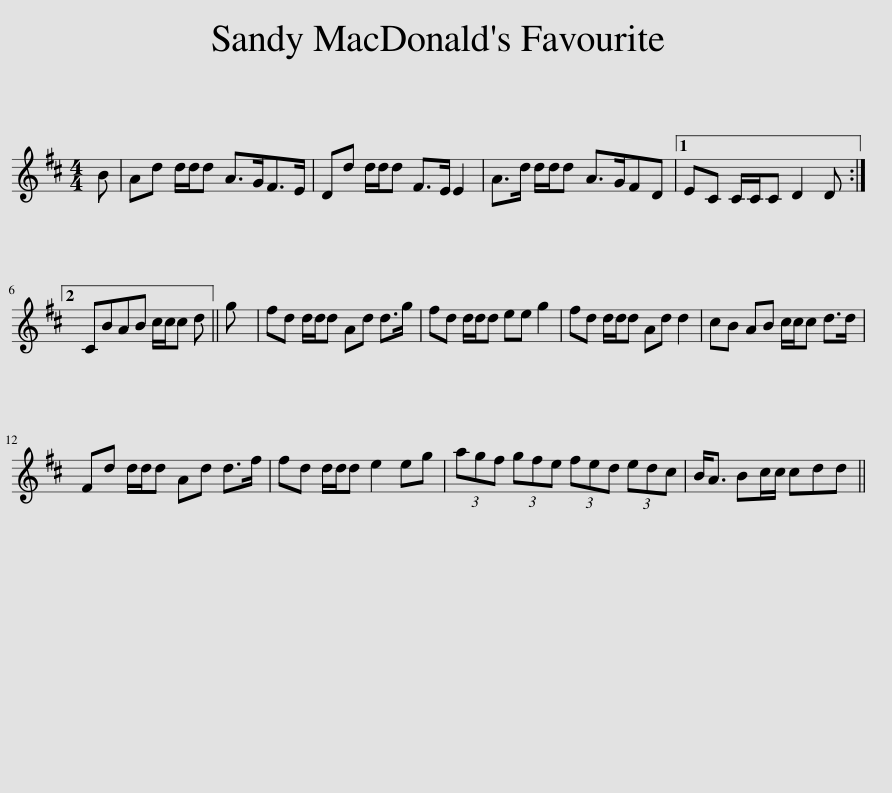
X:1
L:1/8
M:4/4
I:linebreak $
K:D
V:1 treble
V:1
 B | Ad d/d/d A>GF>E | Dd d/d/d F>E E2 | A>d d/d/d A>GFD |1 EC C/C/C D2 D :|2$ %5
 CBAB c/c/c d || g | fd d/d/d Ad d>g | fd d/d/d ee g2 | fd d/d/d Ad d2 | %10
 cB AB c/c/c d>d |$ Fd d/d/d Ad d>f | fd d/d/d e2 eg | (3agf (3gfe (3fed (3edc | B<A Bc/c/ cdd || %15
